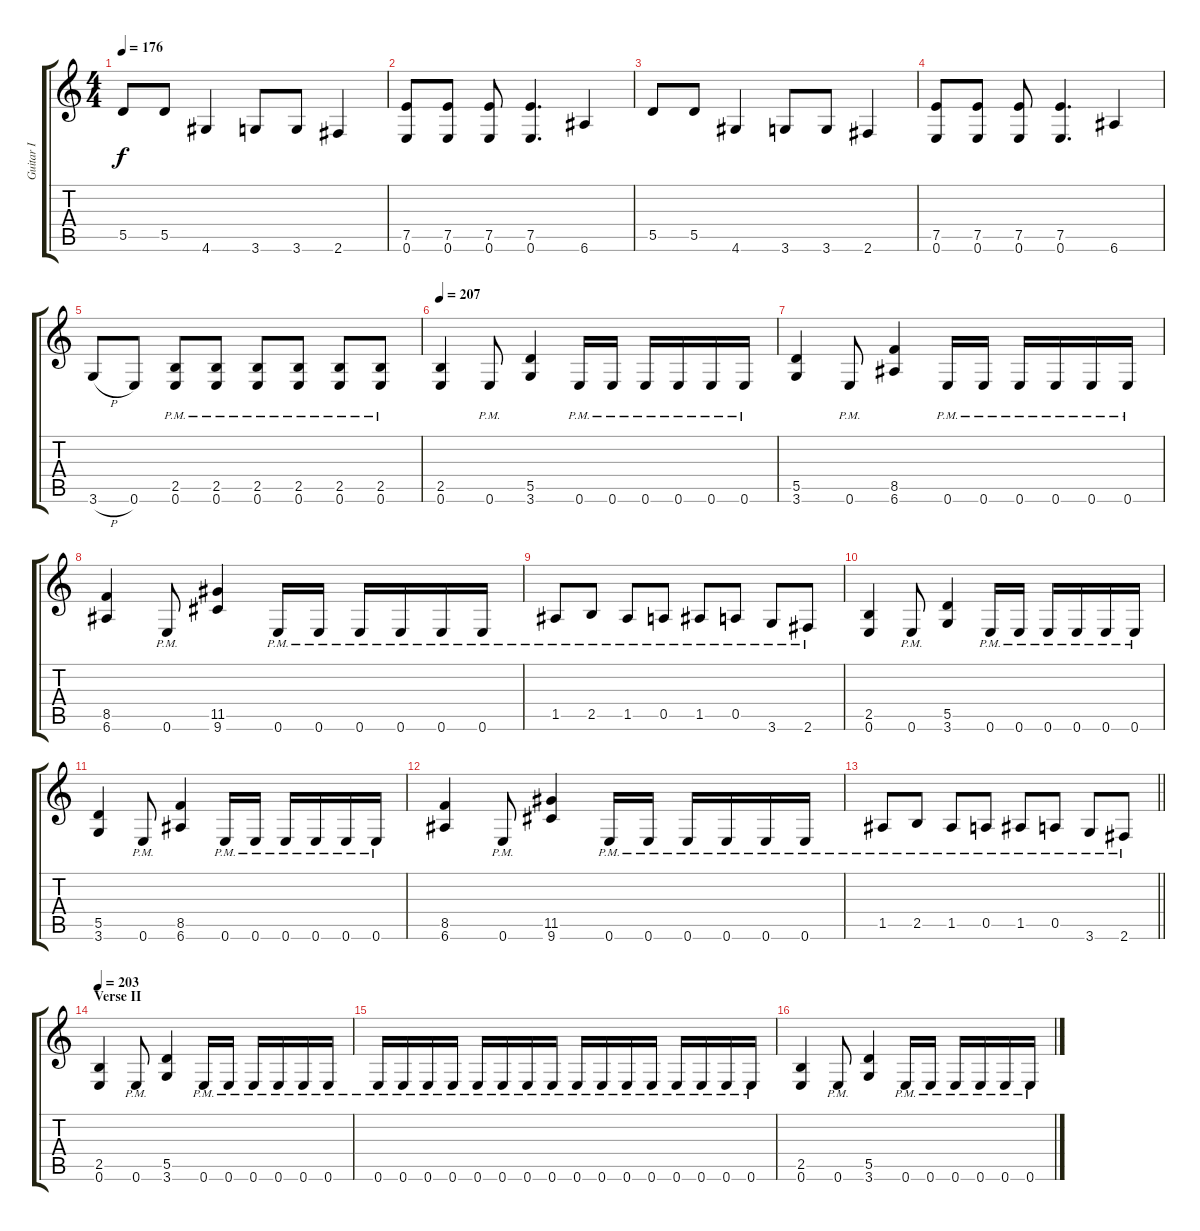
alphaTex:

\track ("Guitar I" "Guitar I") {instrument overdrivenguitar}
\staff {score tabs}
\tuning (E4 B3 G3 D3 A2 E2) {hide}
\ts (4 4)
\tempo 176
\clef g2
\ks c
5.5.8{dy f} 5.5.8 4.6.4 3.6.8 3.6.8 2.6.4 |
(7.5 0.6).8 (7.5 0.6).8 (7.5 0.6).8 (7.5 0.6).4{d} 6.6.4 |
5.5.8 5.5.8 4.6.4 3.6.8 3.6.8 2.6.4 |
(7.5 0.6).8 (7.5 0.6).8 (7.5 0.6).8 (7.5 0.6).4{d} 6.6.4 |
3.6{h}.8 0.6.8 (2.5{pm} 0.6{pm}).8 (2.5{pm} 0.6{pm}).8 (2.5{pm} 0.6{pm}).8 (2.5{pm} 0.6{pm}).8 (2.5{pm} 0.6{pm}).8 (2.5{pm} 0.6{pm}).8 |
\tempo 207
(2.5 0.6).4 0.6{pm}.8 (5.5 3.6).4 0.6{pm}.16 0.6{pm}.16 0.6{pm}.16 0.6{pm}.16 0.6{pm}.16 0.6{pm}.16 |
(5.5 3.6).4 0.6{pm}.8 (8.5 6.6).4 0.6{pm}.16 0.6{pm}.16 0.6{pm}.16 0.6{pm}.16 0.6{pm}.16 0.6{pm}.16 |
(8.5 6.6).4 0.6{pm}.8 (11.5 9.6).4 0.6{pm}.16 0.6{pm}.16 0.6{pm}.16 0.6{pm}.16 0.6{pm}.16 0.6{pm}.16 |
1.5{pm}.8 2.5{pm}.8 1.5{pm}.8 0.5{pm}.8 1.5{pm}.8 0.5{pm}.8 3.6{pm}.8 2.6{pm}.8 |
(2.5 0.6).4 0.6{pm}.8 (5.5 3.6).4 0.6{pm}.16 0.6{pm}.16 0.6{pm}.16 0.6{pm}.16 0.6{pm}.16 0.6{pm}.16 |
(5.5 3.6).4 0.6{pm}.8 (8.5 6.6).4 0.6{pm}.16 0.6{pm}.16 0.6{pm}.16 0.6{pm}.16 0.6{pm}.16 0.6{pm}.16 |
(8.5 6.6).4 0.6{pm}.8 (11.5 9.6).4 0.6{pm}.16 0.6{pm}.16 0.6{pm}.16 0.6{pm}.16 0.6{pm}.16 0.6{pm}.16 |
\barLineRight lightlight
1.5{pm}.8 2.5{pm}.8 1.5{pm}.8 0.5{pm}.8 1.5{pm}.8 0.5{pm}.8 3.6{pm}.8 2.6{pm}.8 |
\section ("" "Verse II")
\tempo 203
(2.5 0.6).4 0.6{pm}.8 (5.5 3.6).4 0.6{pm}.16 0.6{pm}.16 0.6{pm}.16 0.6{pm}.16 0.6{pm}.16 0.6{pm}.16 |
0.6{pm}.16 0.6{pm}.16 0.6{pm}.16 0.6{pm}.16 0.6{pm}.16 0.6{pm}.16 0.6{pm}.16 0.6{pm}.16 0.6{pm}.16 0.6{pm}.16 0.6{pm}.16 0.6{pm}.16 0.6{pm}.16 0.6{pm}.16 0.6{pm}.16 0.6{pm}.16 |
(2.5 0.6).4 0.6{pm}.8 (5.5 3.6).4 0.6{pm}.16 0.6{pm}.16 0.6{pm}.16 0.6{pm}.16 0.6{pm}.16 0.6{pm}.16
